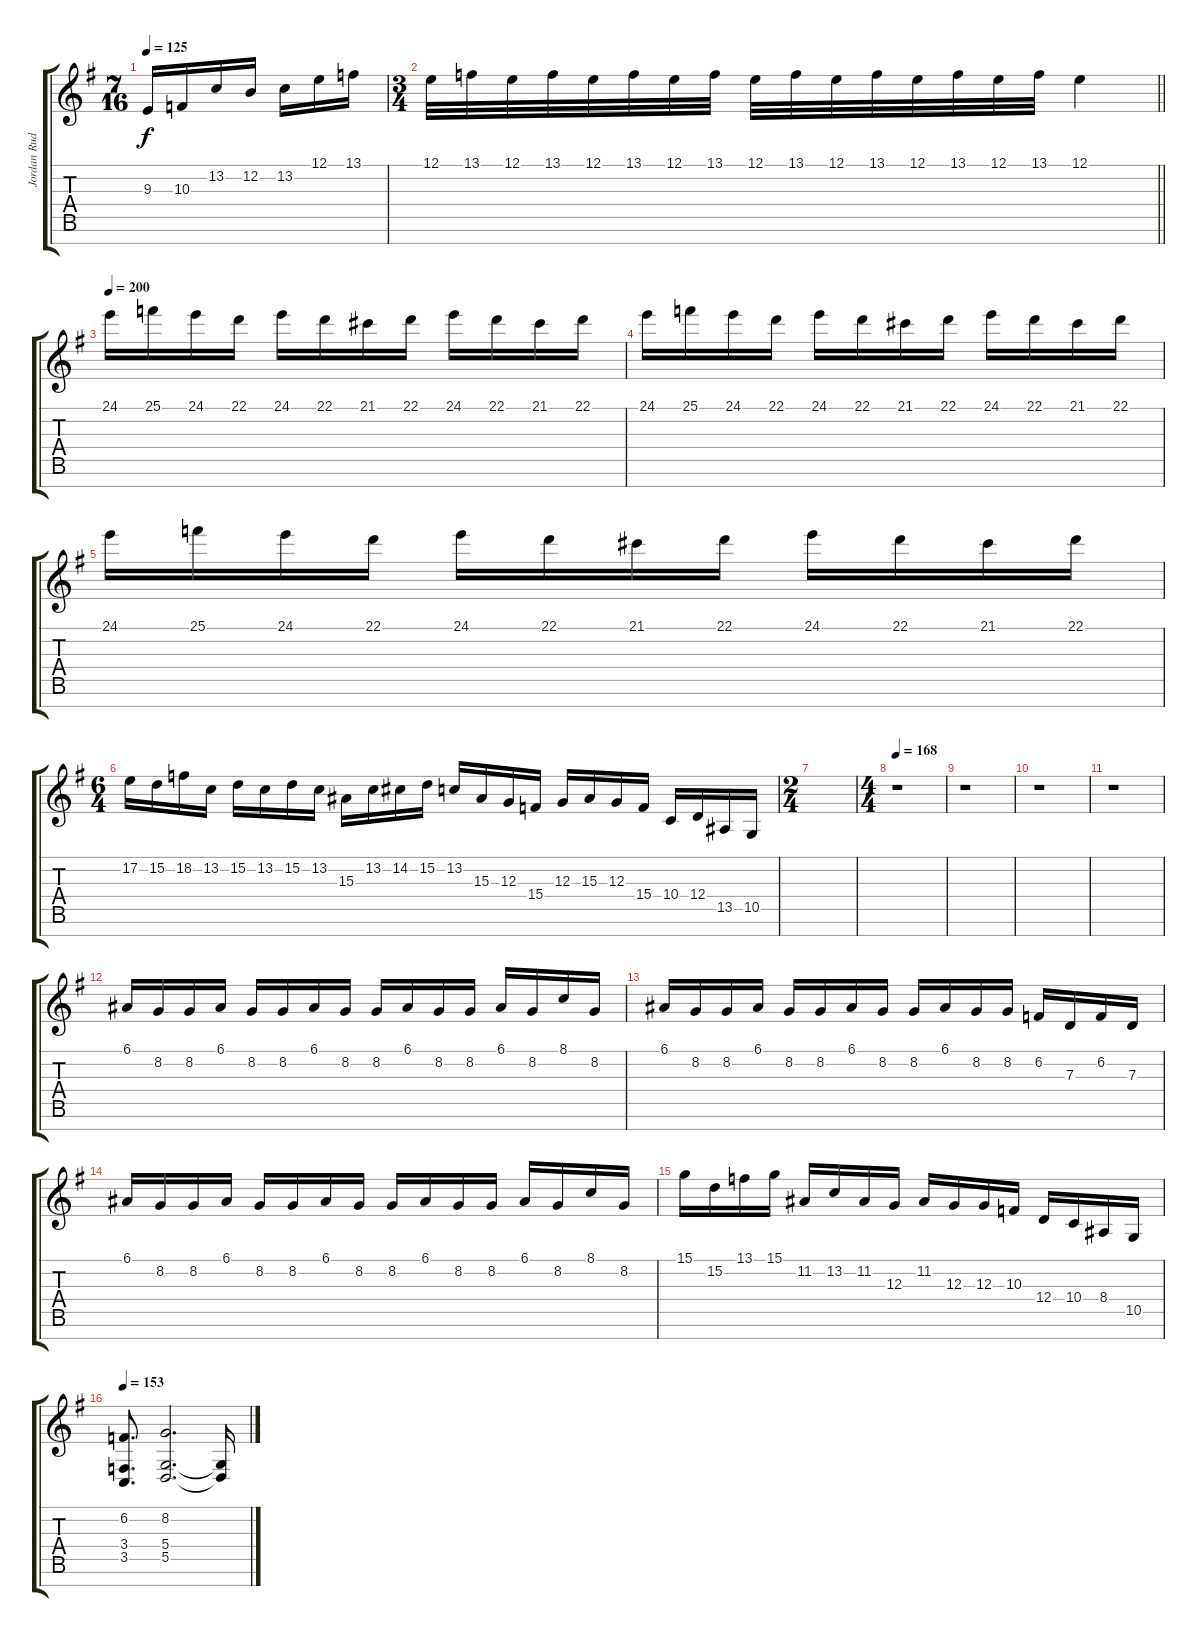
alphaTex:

\track ("Jordan Rudess - Keyboards" "Jordan Rud") {instrument lead2sawtooth}
\staff {score tabs}
\tuning (E4 B3 G3 D3 A2 E2 B1) {hide}
\ts (7 16)
\tempo 125
\clef g2
\ks g
9.3.16{dy f} 10.3.16 13.2.16 12.2.16 13.2.16 12.1.16 13.1.16 |
\ts (3 4)
\barLineRight lightlight
12.1.32 13.1.32 12.1.32 13.1.32 12.1.32 13.1.32 12.1.32 13.1.32 12.1.32 13.1.32 12.1.32 13.1.32 12.1.32 13.1.32 12.1.32 13.1.32 12.1.4 |
\tempo 200
24.1.16{volume 6 instrument kalimba} 25.1.16 24.1.16 22.1.16 24.1.16 22.1.16 21.1.16 22.1.16 24.1.16 22.1.16 21.1.16 22.1.16 |
24.1.16 25.1.16 24.1.16 22.1.16 24.1.16 22.1.16 21.1.16 22.1.16 24.1.16 22.1.16 21.1.16 22.1.16 |
24.1.16 25.1.16 24.1.16 22.1.16 24.1.16 22.1.16 21.1.16 22.1.16 24.1.16 22.1.16 21.1.16 22.1.16 |
\ts (6 4)
17.2.16 15.2.16 18.2.16 13.2.16 15.2.16 13.2.16 15.2.16 13.2.16 15.3.16 13.2.16 14.2.16 15.2.16 13.2.16 15.3.16 12.3.16 15.4.16 12.3.16 15.3.16 12.3.16 15.4.16 10.4.16 12.4.16 13.5.16 10.5.16 |
\ts (2 4)
|
\ts (4 4)
\tempo 168
r.1 |
r.1 |
r.1 |
r.1 |
6.1.16{instrument lead2sawtooth} 8.2.16 8.2.16 6.1.16 8.2.16 8.2.16 6.1.16 8.2.16 8.2.16 6.1.16 8.2.16 8.2.16 6.1.16 8.2.16 8.1.16 8.2.16 |
6.1.16 8.2.16 8.2.16 6.1.16 8.2.16 8.2.16 6.1.16 8.2.16 8.2.16 6.1.16 8.2.16 8.2.16 6.2.16 7.3.16 6.2.16 7.3.16 |
6.1.16 8.2.16 8.2.16 6.1.16 8.2.16 8.2.16 6.1.16 8.2.16 8.2.16 6.1.16 8.2.16 8.2.16 6.1.16 8.2.16 8.1.16 8.2.16 |
15.1.16 15.2.16 13.1.16 15.1.16 11.2.16 13.2.16 11.2.16 12.3.16 11.2.16 12.3.16 12.3.16 10.3.16 12.4.16 10.4.16 8.4.16 10.5.16 |
\tempo 153
(6.2 3.4 3.5).8{d volume 11 instrument stringensemble1} (8.2 5.4 5.5).2{d} (5.4{t} 5.5{t}).16
